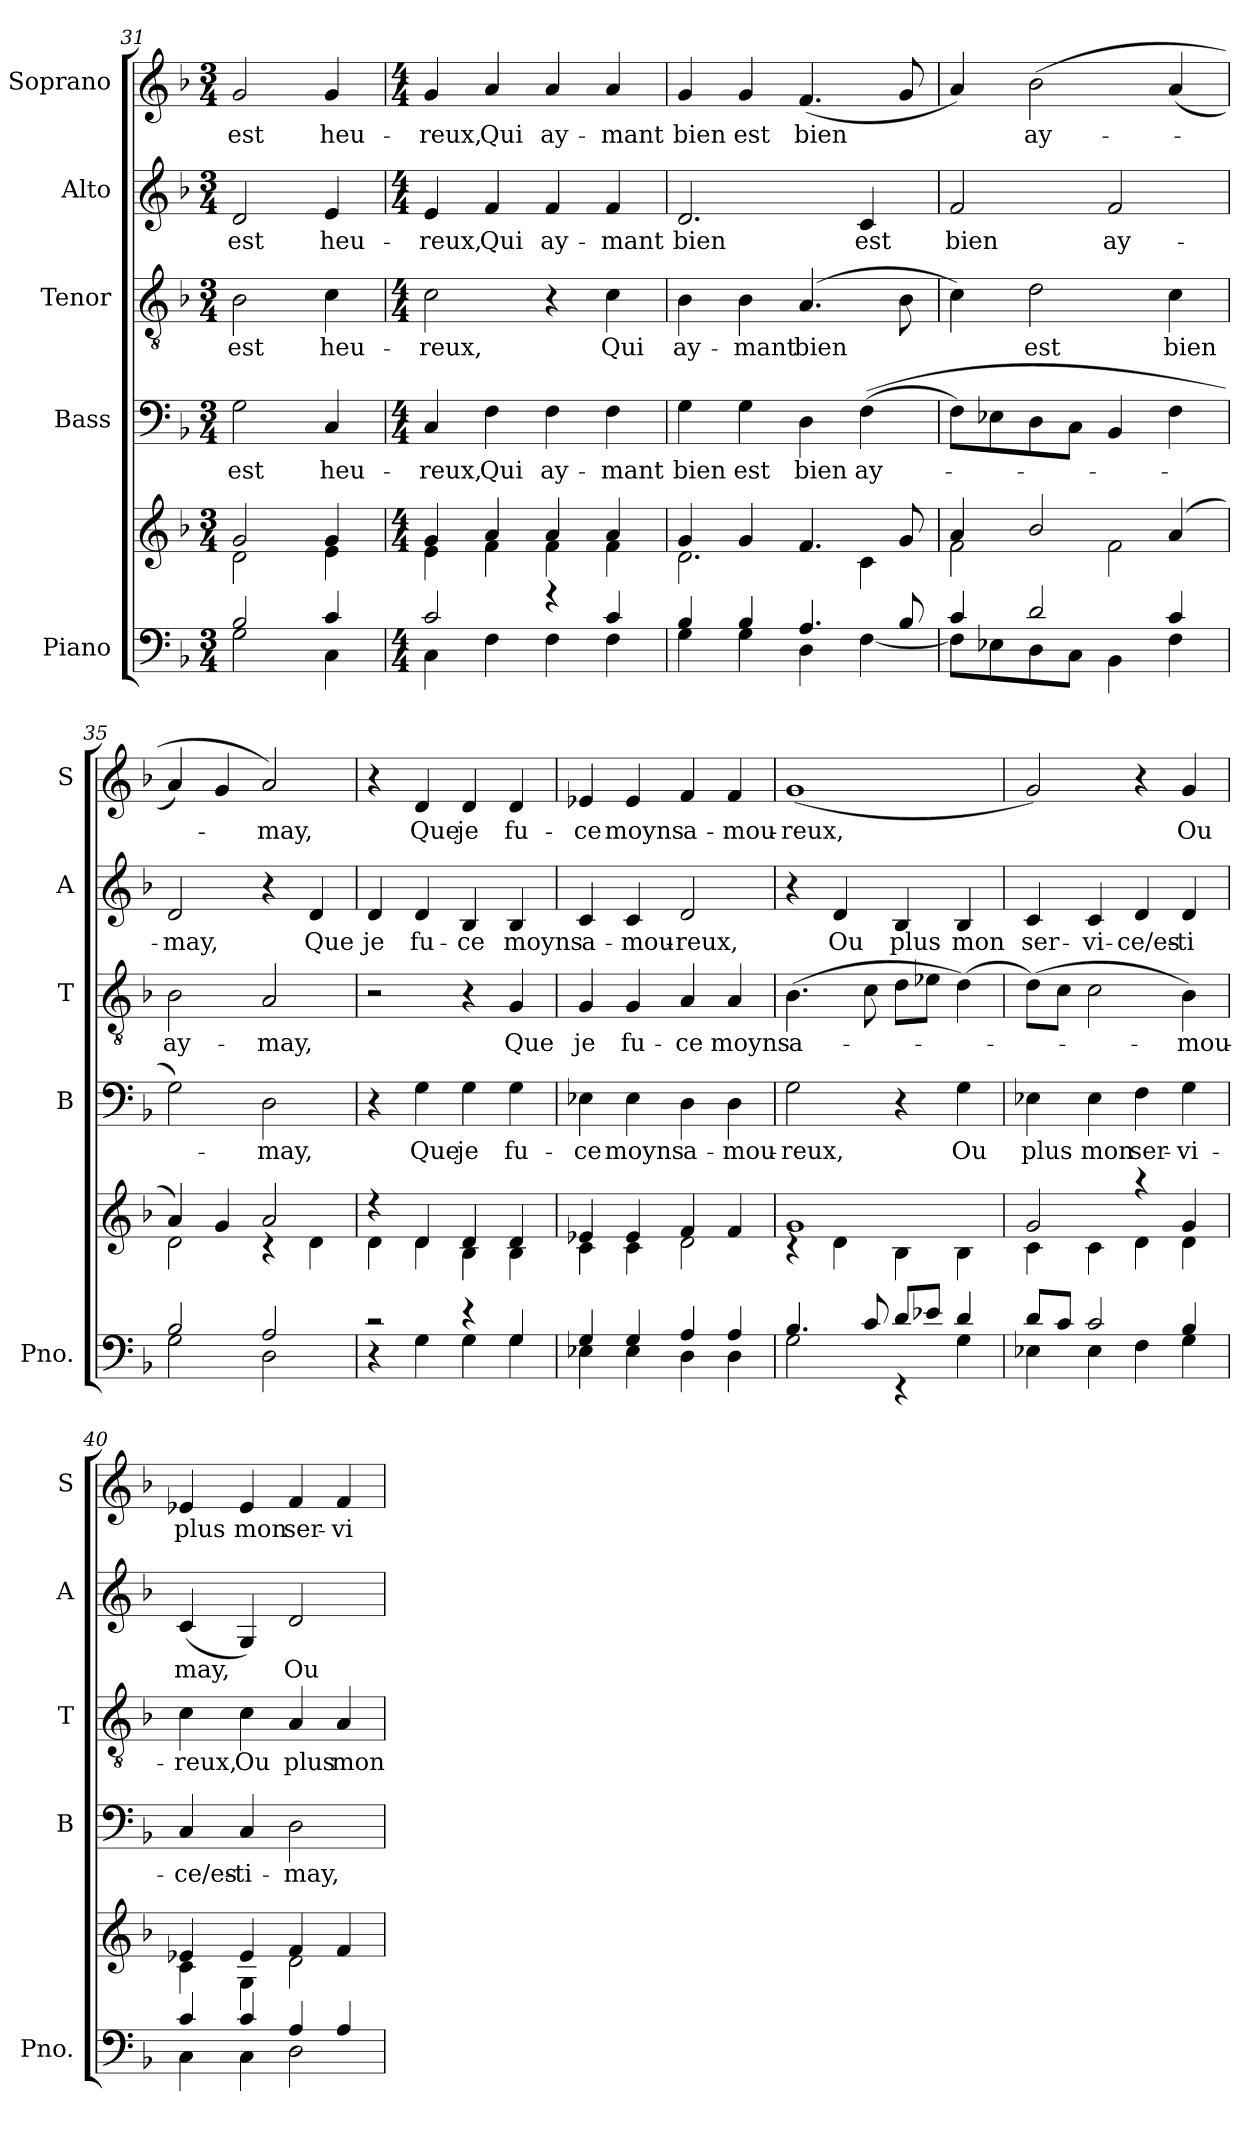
**kern	**kern	**kern	**text	**kern	**text	**kern	**text	**kern	**text
*part5	*part5	*part4	*part4	*part3	*part3	*part2	*part2	*part1	*part1
*staff6	*staff5	*staff4	*staff4	*staff3	*staff3	*staff2	*staff2	*staff1	*staff1
*I"Piano	*	*I"Bass	*	*I"Tenor	*	*I"Alto	*	*I"Soprano	*
*I'Pno.	*	*I'B	*	*I'T	*	*I'A	*	*I'S	*
*clefF4	*clefG2	*clefF4	*	*clefGv2	*	*clefG2	*	*clefG2	*
*k[b-]	*k[b-]	*k[b-]	*	*k[b-]	*	*k[b-]	*	*k[b-]	*
*F:	*F:	*F:	*	*F:	*	*F:	*	*F:	*
*M3/4	*M3/4	*M3/4	*	*M3/4	*	*M3/4	*	*M3/4	*
=31	=31	=31	=31	=31	=31	=31	=31	=31	=31
*^	*^	*	*	*	*	*	*	*	*
!	!	!	!	!	!LO:LY:b	!	!LO:LY:b	!	!LO:LY:b	!	!LO:LY:b
2B-/	2G\	2g/	2d\	2G\	est	2B-\	est	2d/	est	2g/	est
!	!	!	!	!	!LO:LY:b	!	!LO:LY:b	!	!LO:LY:b	!	!LO:LY:b
4c/	4C\	4g/	4e\	4C/	heu-	4c\	heu-	4e/	heu-	4g/	heu-
!!LO:LB:g=z
=32	=32	=32	=32	=32	=32	=32	=32	=32	=32	=32	=32
*M4/4	*	*M4/4	*	*M4/4	*	*M4/4	*	*M4/4	*	*M4/4	*
!	!	!	!	!	!LO:LY:b	!	!LO:LY:b	!	!LO:LY:b	!	!LO:LY:b
2c/	4C\	4g/	4e\	4C/	-reux,	2c\	-reux,	4e/	-reux,	4g/	-reux,
!	!	!	!	!	!LO:LY:b	!	!	!	!LO:LY:b	!	!LO:LY:b
.	4F\	4a/	4f\	4F\	Qui	.	.	4f/	Qui	4a/	Qui
!	!	!	!	!	!LO:LY:b	!	!	!	!LO:LY:b	!	!LO:LY:b
4rf	4F\	4a/	4f\	4F\	ay-	4r	.	4f/	ay-	4a/	ay-
!	!	!	!	!	!LO:LY:b	!	!LO:LY:b	!	!LO:LY:b	!	!LO:LY:b
4c/	4F\	4a/	4f\	4F\	-mant	4c\	Qui	4f/	-mant	4a/	-mant
=33	=33	=33	=33	=33	=33	=33	=33	=33	=33	=33	=33
!	!	!	!	!	!LO:LY:b	!	!LO:LY:b	!	!LO:LY:b	!	!LO:LY:b
4B-/	4G\	4g/	2.d\	4G\	bien	4B-\	ay-	2.d/	bien	4g/	bien
!	!	!	!	!	!LO:LY:b	!	!LO:LY:b	!	!	!	!LO:LY:b
4B-/	4G\	4g/	.	4G\	est	4B-\	-mant	.	.	4g/	est
!	!	!	!	!	!LO:LY:b	!	!LO:LY:b	!	!	!	!LO:LY:b
4.A/	4D\	4.f/	.	4D\	bien	(>4.A/	bien	.	.	(<4.f/	bien
!	!	!	!	!	!LO:LY:b	!	!	!	!LO:LY:b	!	!
.	[<4F\	.	4c\	(>(>4F\	ay-	.	.	4c/	est	.	.
8B-/	.	8g/	.	.	.	8B-\	.	.	.	8g/	.
=34	=34	=34	=34	=34	=34	=34	=34	=34	=34	=34	=34
!	!	!	!	!	!	!	!	!	!LO:LY:b	!	!
4c/	8F\L]	4a/	2f\	8F\L)	.	4c\)	.	2f/	bien	4a/)	.
.	8E-X\	.	.	8E-X\	.	.	.	.	.	.	.
!	!	!	!	!	!	!	!LO:LY:b	!	!	!	!LO:LY:b
2d/	8D\	2b-/	.	8D\	.	2d\	est	.	.	(>2b-\	ay-
.	8C\J	.	.	8C\J	.	.	.	.	.	.	.
!	!	!	!	!	!	!	!	!	!LO:LY:b	!	!
.	4BB-\	.	2f\	4BB-/	.	.	.	2f/	ay-	.	.
!	!	!	!	!	!	!	!LO:LY:b	!	!	!	!
4c/	4F\	(>4a/	.	4F\	.	4c\	bien	.	.	(<4a/	.
=35	=35	=35	=35	=35	=35	=35	=35	=35	=35	=35	=35
!	!	!	!	!	!	!	!LO:LY:b	!	!LO:LY:b	!	!
2B-/	2G\	4a/)	2d\	2G\)	.	2B-\	ay-	2d/	-may,	4a/)	.
.	.	4g/	.	.	.	.	.	.	.	4g/	.
!	!	!	!	!	!LO:LY:b	!	!LO:LY:b	!	!	!	!LO:LY:b
2A/	2D\	2a/	4rc	2D\	-may,	2A/	-may,	4r	.	2a/)	-may,
!	!	!	!	!	!	!	!	!	!LO:LY:b	!	!
.	.	.	4d\	.	.	.	.	4d/	Que	.	.
=36	=36	=36	=36	=36	=36	=36	=36	=36	=36	=36	=36
!	!	!	!	!	!	!	!	!	!LO:LY:b	!	!
2rc	4rC	4rcc	4d\	4r	.	2r	.	4d/	je	4r	.
!	!	!	!	!	!LO:LY:b	!	!	!	!LO:LY:b	!	!LO:LY:b
.	4G\	4d/	4d\	4G\	Que	.	.	4d/	fu-	4d/	Que
!	!	!	!	!	!LO:LY:b	!	!	!	!LO:LY:b	!	!LO:LY:b
4re	4G\	4d/	4B-\	4G\	je	4r	.	4B-/	-ce	4d/	je
!	!	!	!	!	!LO:LY:b	!	!LO:LY:b	!	!LO:LY:b	!	!LO:LY:b
4G/	4G\	4d/	4B-\	4G\	fu-	4G/	Que	4B-/	moyns	4d/	fu-
=37	=37	=37	=37	=37	=37	=37	=37	=37	=37	=37	=37
!	!	!	!	!	!LO:LY:b	!	!LO:LY:b	!	!LO:LY:b	!	!LO:LY:b
4G/	4E-X\	4e-X/	4c\	4E-X\	-ce	4G/	je	4c/	a-	4e-X/	-ce
!	!	!	!	!	!LO:LY:b	!	!LO:LY:b	!	!LO:LY:b	!	!LO:LY:b
4G/	4E-\	4e-/	4c\	4E-\	moyns	4G/	fu-	4c/	-mou-	4e-/	moyns
!	!	!	!	!	!LO:LY:b	!	!LO:LY:b	!	!LO:LY:b	!	!LO:LY:b
4A/	4D\	4f/	2d\	4D\	a-	4A/	-ce	2d/	-reux,	4f/	a-
!	!	!	!	!	!LO:LY:b	!	!LO:LY:b	!	!	!	!LO:LY:b
4A/	4D\	4f/	.	4D\	-mou-	4A/	moyns	.	.	4f/	-mou-
=38	=38	=38	=38	=38	=38	=38	=38	=38	=38	=38	=38
!	!	!	!	!	!LO:LY:b	!	!LO:LY:b	!	!	!	!LO:LY:b
4.B-/	2G\	1g	4rc	2G\	-reux,	(>4.B-\	a-	4r	.	(<1g	-reux,
!	!	!	!	!	!	!	!	!	!LO:LY:b	!	!
.	.	.	4d\	.	.	.	.	4d/	Ou	.	.
8c/	.	.	.	.	.	8c\	.	.	.	.	.
!	!	!	!	!	!	!	!	!	!LO:LY:b	!	!
8d/L	4rEE	.	4B-\	4r	.	8d\L	.	4B-/	plus	.	.
8e-X/J	.	.	.	.	.	8e-X\J	.	.	.	.	.
!	!	!	!	!	!LO:LY:b	!	!	!	!LO:LY:b	!	!
4d/	4G\	.	4B-\	4G\	Ou	(>4d\)	.	4B-/	mon	.	.
!!LO:PB:g=z
=39	=39	=39	=39	=39	=39	=39	=39	=39	=39	=39	=39
!	!	!	!	!	!LO:LY:b	!	!	!	!LO:LY:b	!	!
4E-X\	8d/L	2g/	4c\	4E-X\	plus	(>8d\L)	.	4c/	ser-	2g/)	.
.	8c/J	.	.	.	.	8c\J	.	.	.	.	.
!	!	!	!	!	!LO:LY:b	!	!	!	!LO:LY:b	!	!
4E-\	2c/	.	4c\	4E-\	mon	2c\	.	4c/	-vi-	.	.
!	!	!	!	!	!LO:LY:b	!	!	!	!LO:LY:b	!	!
4F\	.	4raa	4d\	4F\	ser-	.	.	4d/	-ce/es-	4r	.
!	!	!	!	!	!LO:LY:b	!	!LO:LY:b	!	!LO:LY:b	!	!LO:LY:b
4G\	4B-/	4g/	4d\	4G\	-vi-	4B-\)	-mou-	4d/	-ti	4g/	Ou
=40	=40	=40	=40	=40	=40	=40	=40	=40	=40	=40	=40
!	!	!	!	!	!LO:LY:b	!	!LO:LY:b	!	!LO:LY:b	!	!LO:LY:b
4C\	4c/	4e-X/	4c\	4C/	-ce/es-	4c\	-reux,	(<4c/	may,	4e-X/	plus
!	!	!	!	!	!LO:LY:b	!	!LO:LY:b	!	!	!	!LO:LY:b
4C\	4c/	4e-/	4G\	4C/	-ti-	4c\	Ou	4G/)	.	4e-/	mon
!	!	!	!	!	!LO:LY:b	!	!LO:LY:b	!	!LO:LY:b	!	!LO:LY:b
2D\	4A/	4f/	2d\	2D\	-may,	4A/	plus	2d/	Ou	4f/	ser-
!	!	!	!	!	!	!	!LO:LY:b	!	!	!	!LO:LY:b
.	4A/	4f/	.	.	.	4A/	mon	.	.	4f/	-vi-
*v	*v	*	*	*	*	*	*	*	*	*	*
*	*v	*v	*	*	*	*	*	*	*	*
=	=	=	=	=	=	=	=	=	=
*-	*-	*-	*-	*-	*-	*-	*-	*-	*-
